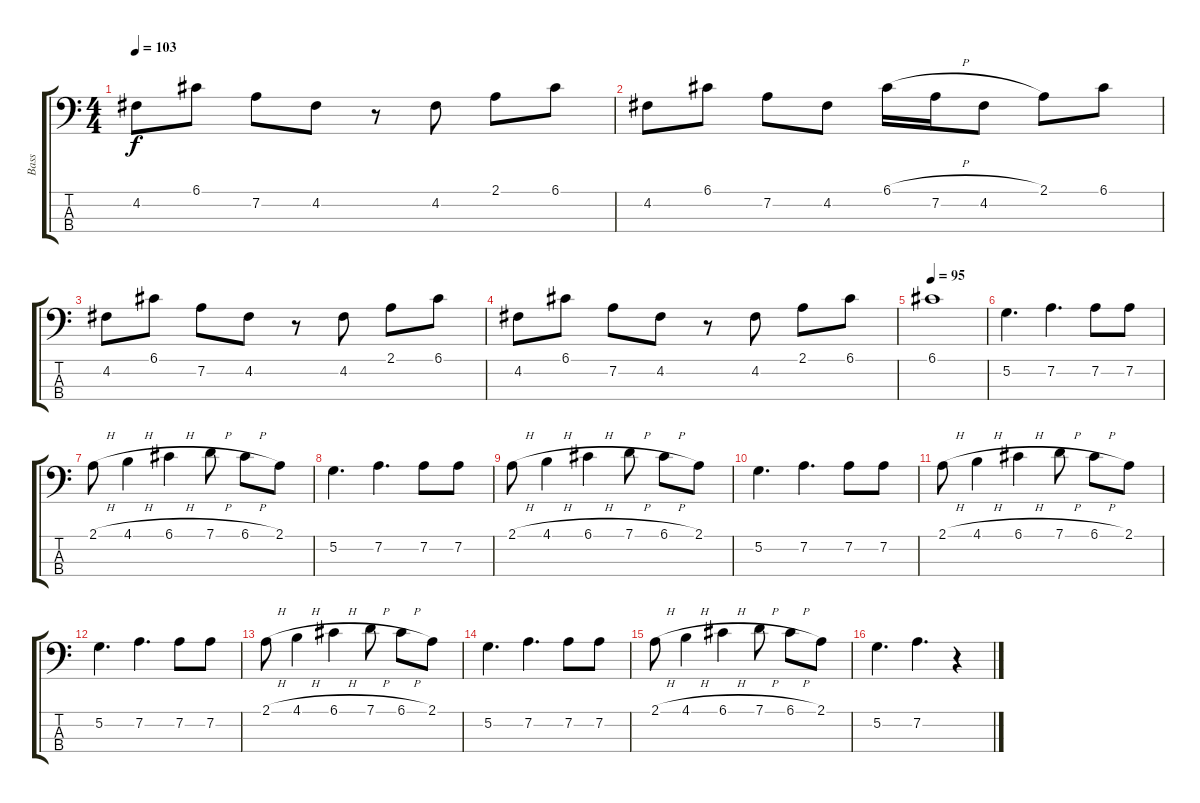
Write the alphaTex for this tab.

\track ("Bass" "Bass") {instrument electricbassfinger}
\staff {score tabs}
\tuning (G2 D2 A1 E1) {hide}
\ts (4 4)
\tempo 103
\clef f4
\ks c
4.2.8{dy f} 6.1.8 7.2.8 4.2.8 r.8 4.2.8 2.1.8 6.1.8 |
4.2.8 6.1.8 7.2.8 4.2.8 6.1{h}.16 7.2.16 4.2.8 2.1.8 6.1.8 |
4.2.8 6.1.8 7.2.8 4.2.8 r.8 4.2.8 2.1.8 6.1.8 |
4.2.8 6.1.8 7.2.8 4.2.8 r.8 4.2.8 2.1.8 6.1.8 |
\tempo 95
6.1.1 |
5.2.4{d} 7.2.4{d} 7.2.8 7.2.8 |
2.1{h}.8 4.1{h}.4 6.1{h}.4 7.1{h}.8 6.1{h}.8 2.1.8 |
5.2.4{d} 7.2.4{d} 7.2.8 7.2.8 |
2.1{h}.8 4.1{h}.4 6.1{h}.4 7.1{h}.8 6.1{h}.8 2.1.8 |
5.2.4{d} 7.2.4{d} 7.2.8 7.2.8 |
2.1{h}.8 4.1{h}.4 6.1{h}.4 7.1{h}.8 6.1{h}.8 2.1.8 |
5.2.4{d} 7.2.4{d} 7.2.8 7.2.8 |
2.1{h}.8 4.1{h}.4 6.1{h}.4 7.1{h}.8 6.1{h}.8 2.1.8 |
5.2.4{d} 7.2.4{d} 7.2.8 7.2.8 |
2.1{h}.8 4.1{h}.4 6.1{h}.4 7.1{h}.8 6.1{h}.8 2.1.8 |
5.2.4{d} 7.2.4{d} r.4
